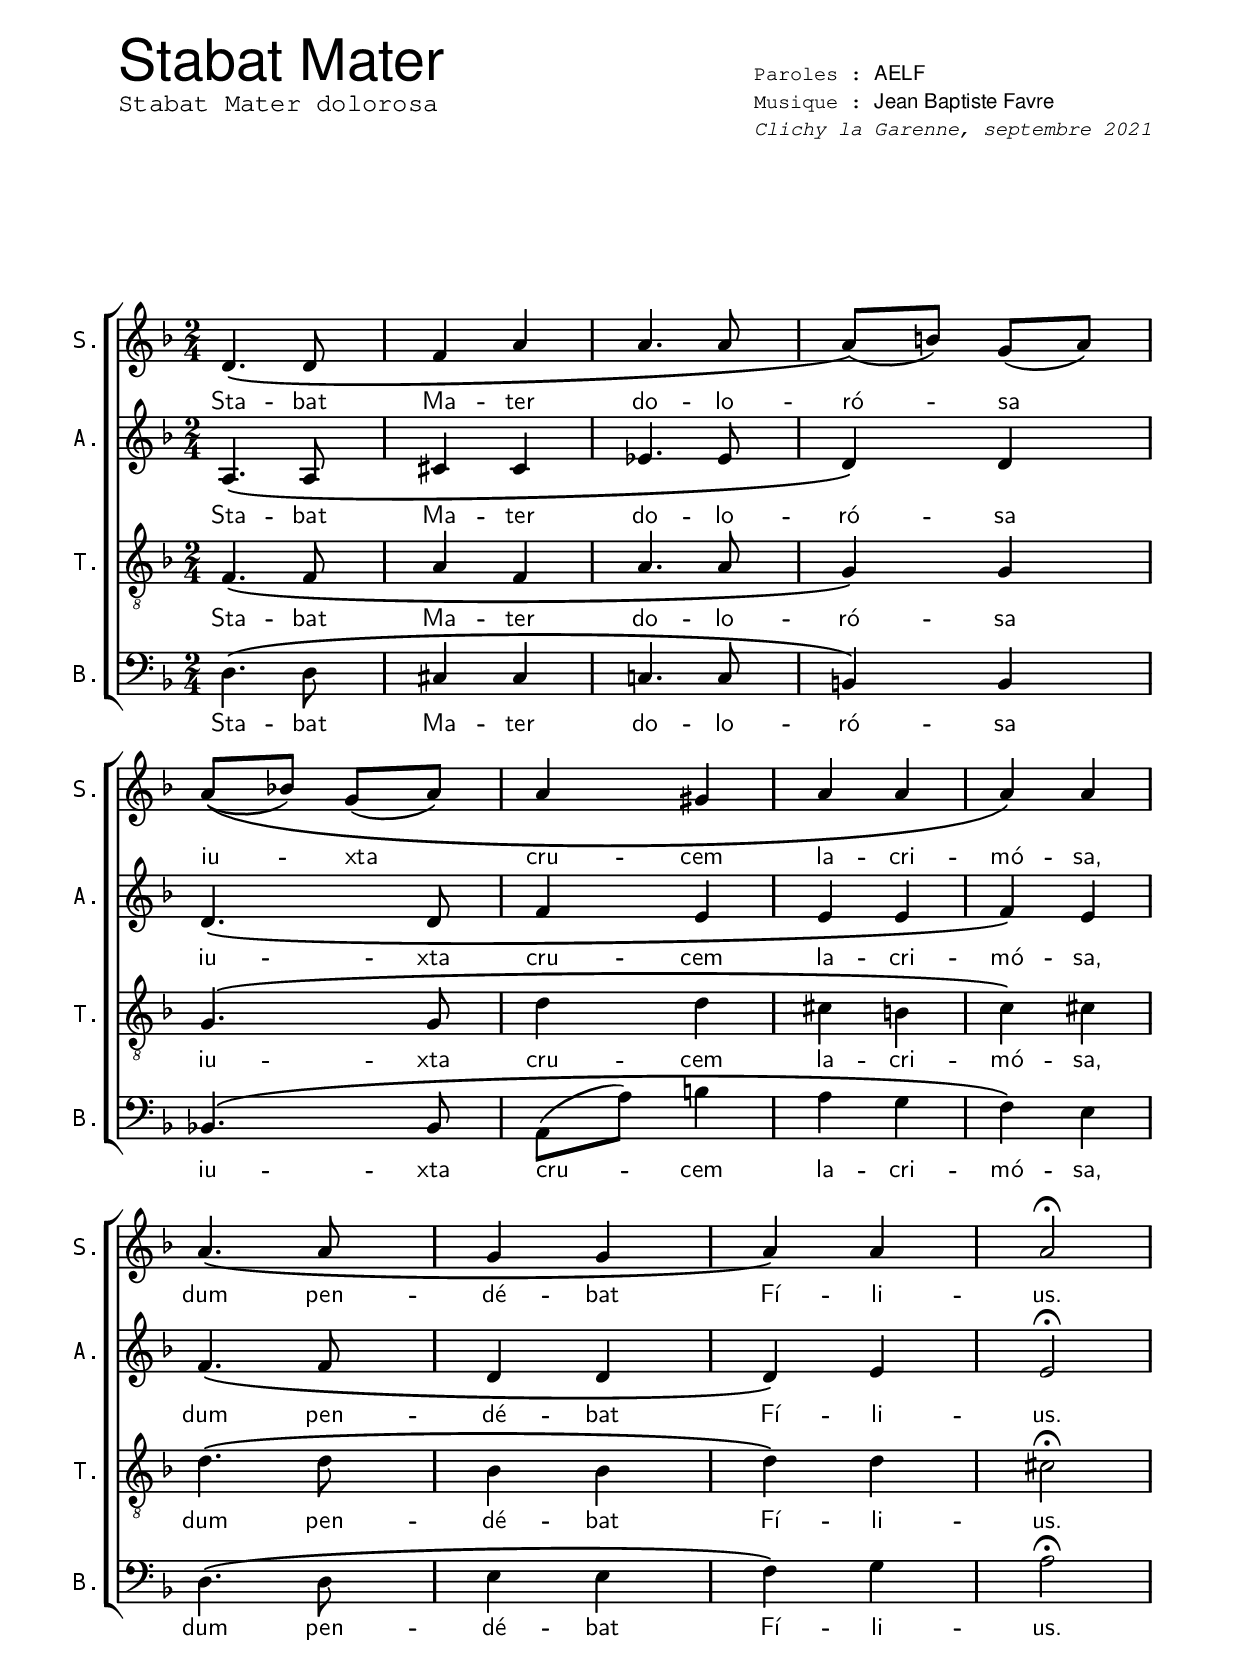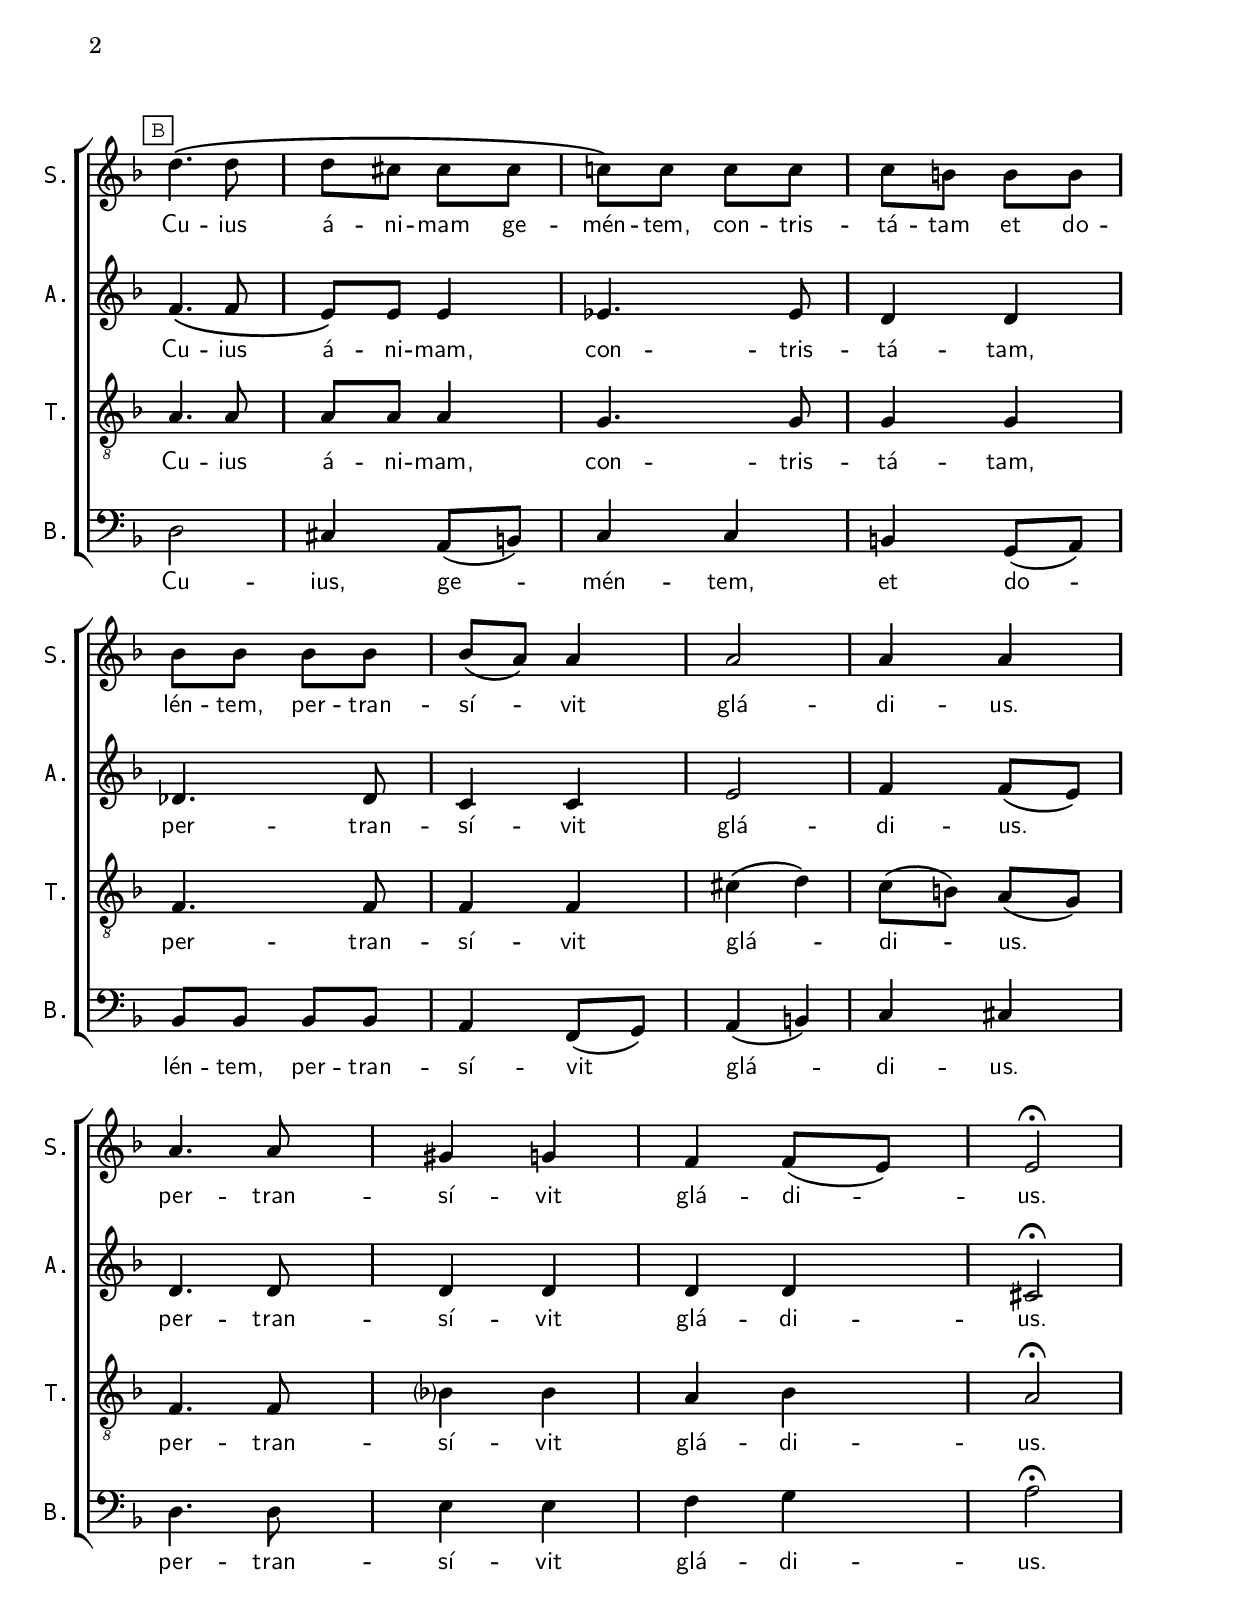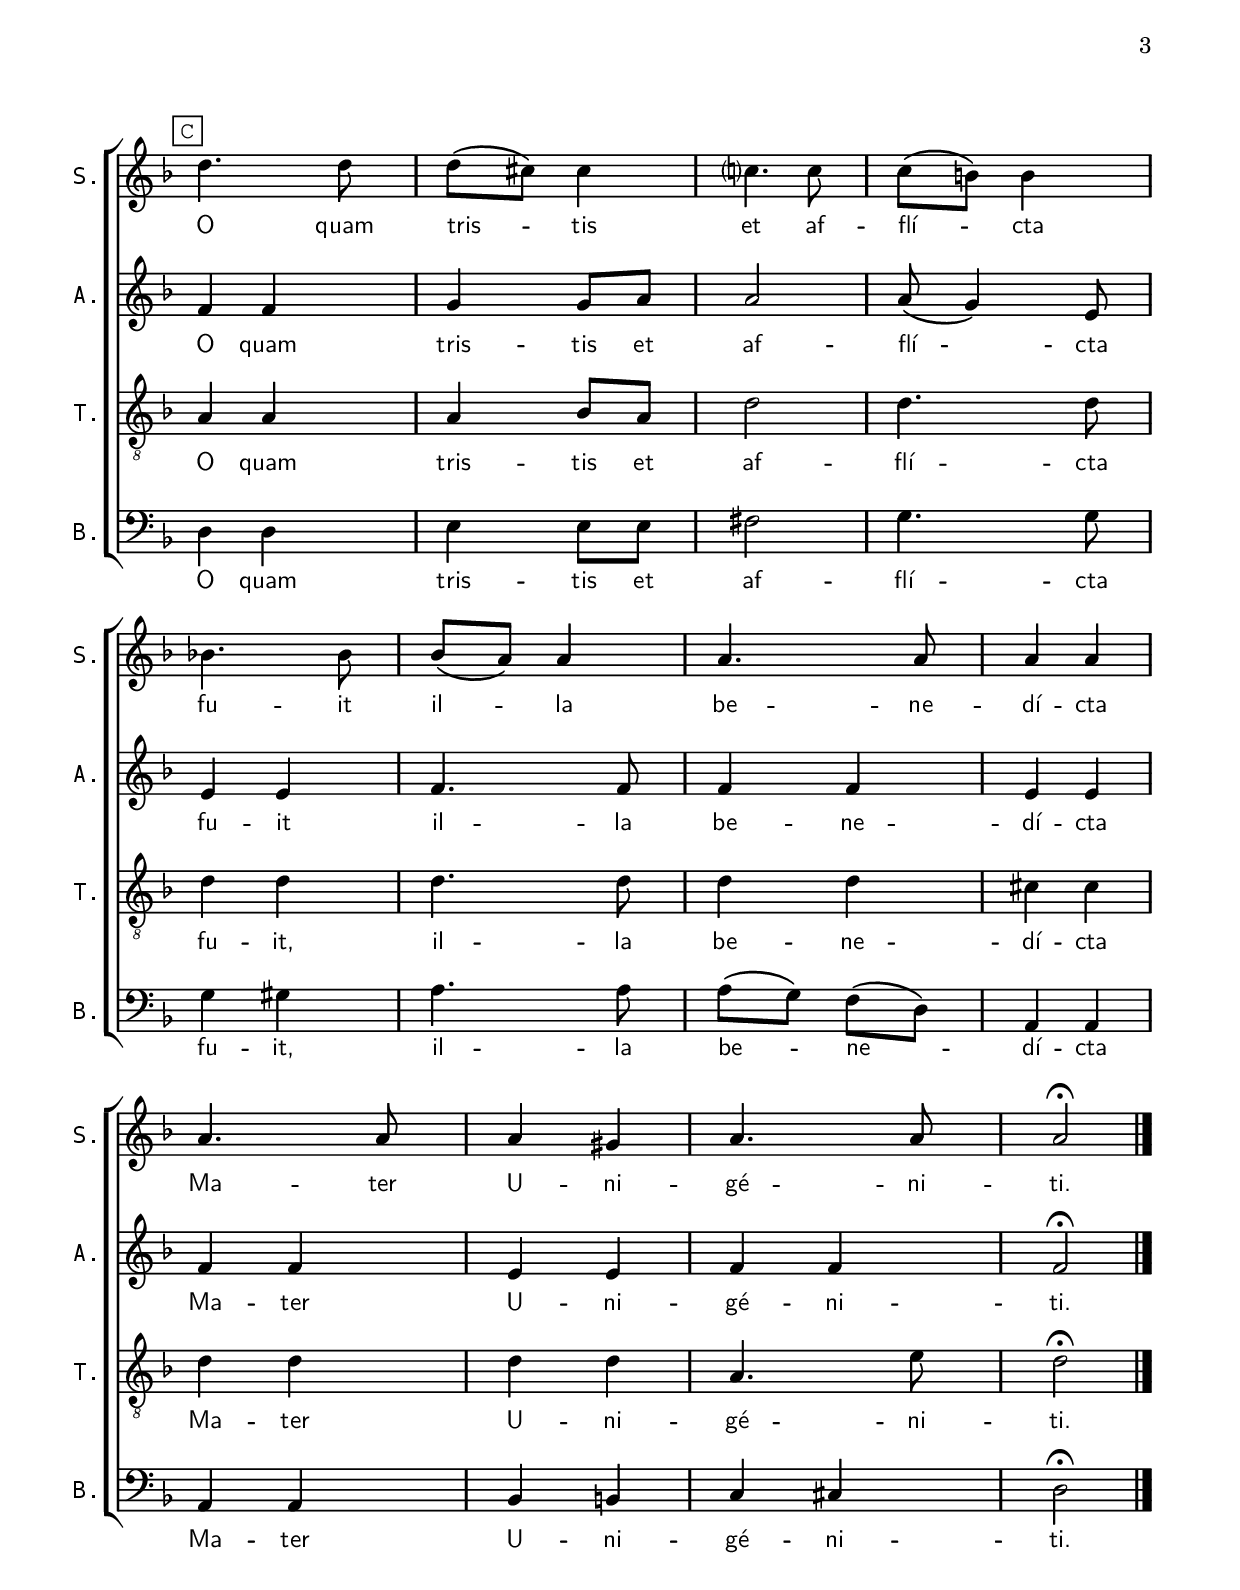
\version "2.22.0"
\language "english"
\include "gregorian.ly"
\include "../libs/commonFunctions.ily"

headers = \header {
  title = "Stabat Mater"
  subtitle = "Stabat Mater dolorosa"
  composer = "Jean Baptiste Favre"
  poet = "AELF"
  dedication = "Clichy la Garenne, septembre 2021"
  }

%%%%%%%%%%%%%%%%%%%%%%%%%%
%%%%%     Répons     %%%%%
%%%%%%%%%%%%%%%%%%%%%%%%%%
reponsRhythms = {
  \key f \major \time 2/4
  s2*4 \break
  s2*4 \break
  s2*4 \pageBreak
  \markCustom "B"
  s2*4 \break
  s2*4 \break
  s2*4 \pageBreak
  \markCustom "C"
  s2*4 \break
  s2*4 \break
  s2*4 \pageBreak
  \bar "|." \break
  }
reponsSopranosMusic = \relative c' {
  d4.\( d8 f4 a a4. a8 a8\) (b) g (a)
  a8\( (bf!) g (a) a4 gs a4 a a\) a
  a4.\( a8 g4 g a\) a a2\fermata

  d4.\( d8 d cs cs cs c!8\) c c c c b b b
  bf8 bf bf bf bf (a) a4 a2 a4 a
  a4. a8 gs4 g f f8 (e) e2\fermata

  d'4. d8 d8 (cs) cs4 c?4. c8 c8 (b) b4
  bf!4. bf8 bf8 (a) a4 a4. a8 a4 a4
  a4. a8 a4 gs a4. a8 a2\fermata
  }
reponsAltosMusic = \relative c' {
  a4.\( a8 cs4 cs ef4. ef8 d4\) d
  d4.\( d8 f4 e e e f\) e
  f4.\( f8 d4 d d\) e e2\fermata

  f4.\( f8 e8\) e e4 ef4. ef8 d4 d4
  df4. df8 c4 c4 e2 f4 f8 (e)
  d4. d8 d4 d d d cs2\fermata

  f4 f g4 g8 a a2 a8 (g4) e8
  e4 e f4. f8 f4 f e e4
  f4 f e e f f f2\fermata
  }
reponsTenorsMusic =  \relative c {
  f4.\( f8 a4 f a4. a8 g4\) g
  g4.\( g8 d'4 d cs b! c\) cs
  d4.\( d8 bf4 bf d4\) d cs2\fermata

  a4. a8 a8 a a4 g4. g8 g4 g4
  f4. f8 f4 f4 cs'4 (d) c8 (b) a8 (g)
  f4. f8 bf?4 bf a bf a2\fermata

  a4 a a4 bf8 a d2 d4. d8
  d4 d d4. d8 d4 d cs cs4
  d4 d d d a4. e'8 d2\fermata
  }
reponsBassesMusic =  \relative c {
  d4.\( d8 cs4 cs c!4. c8 b4\) b
  bf!4.\( bf8 a8 (a') b4 a g f\) e
  d4.\( d8 e4 e f\) g a2\fermata

  d,2 cs4 a8 (b) c4 c4 b4 g8 (a)
  bf8 bf bf bf a4 f8 (g) a4 (b) c cs
  d4. d8 e4 e f g a2\fermata

  d,4 d e4 e8 e fs2 g4. g8
  g4 gs a4. a8 a8 (g) f (d) a4 a4
  a4 a bf b c cs d2\fermata
  }
reponsLyrics = \lyricmode {
  Sta -- bat Ma -- ter do -- lo -- ró -- sa
  iu -- xta cru -- cem la -- cri -- mó -- sa,
  dum pen -- dé -- bat Fí -- li -- us.

  Cu -- ius á -- ni -- mam ge -- mén -- tem,
  con -- tris -- tá -- tam et do -- lén -- tem,
  per -- tran -- sí -- vit glá -- di -- us.
  per -- tran -- sí -- vit glá -- di -- us.

  O quam tris -- tis et af -- flí -- cta
  fu -- it il -- la be -- ne -- dí -- cta
  Ma -- ter U -- ni -- gé -- ni -- ti.

Quæ mæ -- ré -- bat, et do -- léb -- at,
Pi -- a Ma -- ter dum vi -- dé -- bat
na -- ti pœ -- nas ín -- cly -- ti.

Quis est ho -- mo, qui non fle -- ret,
Ma -- trem Chri -- sti si vi -- dé -- ret
in tan -- to sup -- plí -- ci -- o ?

Quis non pos -- set con -- tri -- stá -- ri,
Pi -- am Ma -- trem con -- tem -- pla -- ri
do -- len -- tem cum Fi -- li -- o ?

Pro pec -- cá -- tis su -- æ gen -- tis
vi -- dit Ie -- sum in tor -- mén -- tis
et fla -- gél -- lis súb -- di -- tum.

Vidit suum dulcem natum
Moriéntem desolátum,
Dum emísit spíritum.

Eia Mater, fons amóris,
Me sentíre vim dolóris
Fac, ut tecum lugéam.

Fac, ut ardeat cor meum
In amando Christum Deum,
Ut sibi complaceam.

Sancta Mater, istud agas,
Crucifixi fige plagas
Cordi meo valide.

Tui nati vulnerati,
Tam dignati pro me pati,
Pœnas mecum divide.

Fac me tecum pie flere,
Crucifixo condolere,
Donec ego vixero.

Iuxta Crucem tecum stare,
Et me tibi sociare
In planctu desidero.

Virgo virginum præclara,
Mihi iam non sis amara :
Fac me tecum plangere.

Fac ut portem Christi mortem,
Passionis fac consortem,
Et plagas recolere.

Fac me plagis vulnerari,
Fac me Cruce inebriari
Et cruore Filii.

Flammis ne urar succensus
Per te, Virgo, sim defensus
In die iudicii

Christe, cum sit hinc exire,
Da per Matrem me venire
Ad palmam victoriæ.

Quando corpus morietur,
Fac ut animæ donetur
Paradisi gloria.
}
reponsAltoLyrics = \lyricmode {
  Sta -- bat Ma -- ter do -- lo -- ró -- sa
  iu -- xta cru -- cem la -- cri -- mó -- sa,
  dum pen -- dé -- bat Fí -- li -- us.

  Cu -- ius á -- ni -- mam, %ge -- mén -- tem,
  con -- tris -- tá -- tam, %et do -- lén -- tem,
  per -- tran -- sí -- vit glá -- di -- us.
  per -- tran -- sí -- vit glá -- di -- us.

  O quam tris -- tis et af -- flí -- cta
  fu -- it il -- la be -- ne -- dí -- cta
  Ma -- ter U -- ni -- gé -- ni -- ti.

}
reponsTenorLyrics = \lyricmode {
  Sta -- bat Ma -- ter do -- lo -- ró -- sa
  iu -- xta cru -- cem la -- cri -- mó -- sa,
  dum pen -- dé -- bat Fí -- li -- us.

  Cu -- ius á -- ni -- mam, %ge -- mén -- tem,
  con -- tris -- tá -- tam, %et do -- lén -- tem,
  per -- tran -- sí -- vit glá -- di -- us.
  per -- tran -- sí -- vit glá -- di -- us.

  O quam tris -- tis et af -- flí -- cta
  fu -- it, il -- la be -- ne -- dí -- cta
  Ma -- ter U -- ni -- gé -- ni -- ti.

}
reponsBassLyrics = \lyricmode {
  Sta -- bat Ma -- ter do -- lo -- ró -- sa
  iu -- xta cru -- cem la -- cri -- mó -- sa,
  dum pen -- dé -- bat Fí -- li -- us.

  Cu -- ius, ge -- mén -- tem,
  et do -- lén -- tem,
  per -- tran -- sí -- vit glá -- di -- us.
  per -- tran -- sí -- vit glá -- di -- us.

  O quam tris -- tis et af -- flí -- cta
  fu -- it, il -- la be -- ne -- dí -- cta
  Ma -- ter U -- ni -- gé -- ni -- ti.

}

%%%%%%%%%%%%%%%%%%%%%%%%%%%%%%%%%%%%%%%%%%%%
%%%%%          DRAW PARTITION          %%%%%
%%%%%%%%%%%%%%%%%%%%%%%%%%%%%%%%%%%%%%%%%%%%
FirstPageHeaders = \headers
OtherPageHeaders = \header {
  title = ##f
  subtitle = ##f
  composer = ##f
  poet = ##f
  dedication = ##f
  }

\paper {
  top-margin = 1\cm
  bottom-margin = 1\cm
  left-margin = 1\cm
  right-margin = 1\cm
  indent = 1\cm
  % Plan for recto-verso printing with inner margin
  two-sided = ##t
  inner-margin =  2\cm
  outer-margin = 1.5\cm

  oddFooterMarkup = {}
  #(include-special-characters)

  %#(define fonts
  %  (set-global-fonts
  %   #:music "emmentaler"
  %   #:brace "emmentaler"
  %   #:roman "Latin Modern Roman"
  %   #:sans "Latin Modern Sans"
  %   #:typewriter "Monospace Regular"
  %  ))
  }
FirstScorePaper = \paper {
    markup-system-spacing = #'((basic-distance . 30)
       (minimum-distance . 30)
       (padding . 5)
       (stretchability . 5))
    top-markup-spacing = #'((basic-distance . 3)
       (minimum-distance . 3)
       (padding . 3)
       (stretchability . 3))
    top-system-spacing = #'((basic-distance . 6)
       (minimum-distance . 6)
       (padding . 6)
       (stretchability . 5))
    system-system-spacing = #'((basic-distance . 3)
       (minimum-distance . 3)
       (padding . 3)
       (stretchability . 3))
    scoreTitleMarkup = \markup \columns {
      \fill-line {
          \column {
            \line {
              \left-column {
                \fontsize #8 \sans \fromproperty #'header:title
                \fontsize #1 \typewriter \fromproperty #'header:subtitle
              }
            }
          }
          \column {
            \line {
              \fontsize #-1
              \left-column {
                \line { \concat { \typewriter "Paroles&nbsp;:&nbsp;" \sans \fromproperty #'header:poet \bold " " } }
                \line { \concat { \typewriter "Musique&nbsp;:&nbsp;" \sans \fromproperty #'header:composer \bold " " } }
                \typewriter \italic \fromproperty #'header:dedication
              }
            }
          }
        }
    }
    oddFooterMarkup = {}
  }
OtherScoresPaper = \paper {
    markup-system-spacing = #'((basic-distance . 3)
       (minimum-distance . 3)
       (padding . 3)
       (stretchability . 5))
    top-markup-spacing = #'((basic-distance . 3)
       (minimum-distance . 3)
       (padding . 3)
     4 (stretchability . 5))
    top-system-spacing = #'((basic-distance . 9)
       (minimum-distance . 9)
       (padding . 7)
       (stretchability . 5))
    system-system-spacing = #'((basic-distance . 3)
       (minimum-distance . 3)
       (padding . 3)
      (stretchability . 5))
  }
LastScorePaper = \paper {
    top-system-spacing = #'((basic-distance . 5)
       (minimum-distance . 3)
       (padding . 1)
       (stretchability . 10))
    system-system-spacing = #'((basic-distance . 0)
       (minimum-distance . 0)
       (padding . 1)
       (stretchability . 10))
   score-markup-spacing = #'((basic-distance . 0)
       (minimum-distance . 0)
       (padding . 1)
       (stretchability . 10))
    markup-system-spacing = #'((basic-distance . 5)
       (minimum-distance . 3)
       (padding . 1)
       (stretchability . 10))
}
AllScoreLayout = \layout {
      ragged-last = ##f
      \context {
          \Staff
          %\RemoveEmptyStaves
          \override NoteHead #'style = #'altdefault
          \override InstrumentName #'font-name = #"Monospace Regular"
      }
      \context {
          \PianoStaff
          %\RemoveEmptyStaves
          \override NoteHead #'style = #'altdefault
          \override InstrumentName #'font-name = #"Monospace Regular"
      }
      \context {
          \ChoirStaff
          %\RemoveEmptyStaves
          \override NoteHead #'style = #'altdefault
          \override InstrumentName #'font-name = #"Monospace Regular"
      }
      \override LyricText #'font-name = #"Latin Modern Sans"
      \override Score.RehearsalMark.font-family = #'typewriter
  }
%%%%%%%%%%%%%%%%%%%%%%%%%%%%%%%%%%%%%%%%%%%%%%%%%%%%%%%%%%%%%%%%%%%
%%%%%%%%%%%%%%%%%%%          Antienne          %%%%%%%%%%%%%%%%%%%%
%%%%%%%%%%%%%%%%%%%%%%%%%%%%%%%%%%%%%%%%%%%%%%%%%%%%%%%%%%%%%%%%%%%

\bookpart { % Stance
  \FirstScorePaper
  \score {
    { % Partition Stance
      \new ChoirStaff = "ChoirStaff"
      {
        <<
          \new Staff = "reponsHighStaff" \with { instrumentName = \markup{ "S."} shortInstrumentName = \markup{"S."} }
          <<
            \clef "treble"
            \new Voice = "reponsRhythms" { \reponsRhythms \bar "||" }
            \new Voice = "reponsSoprano" { \oneVoice \reponsSopranosMusic }
            \new Lyrics \lyricsto "reponsSoprano" { \reponsLyrics }
          >>
          \new Staff = "reponsHighStaff" \with { instrumentName = \markup{ "A."} shortInstrumentName = \markup{"A."} }
          <<
            \clef "treble"
            \new Voice = "reponsRhythms" { \reponsRhythms \bar "||" }
            \new Voice = "reponsAlto" { \oneVoice \reponsAltosMusic }
            \new Lyrics \lyricsto "reponsAlto" { \reponsAltoLyrics }
          >>
          \new Staff  = "reponsLowStaff" \with { instrumentName = \markup{ "T."} shortInstrumentName = \markup{"T."} }
          <<
            \clef "treble_8"
            \new Voice = "reponsRhythms" { \reponsRhythms }
            \new Voice = "reponsTenor" { \oneVoice \reponsTenorsMusic }
            \new Lyrics \lyricsto "reponsTenor" { \reponsTenorLyrics }
          >>
          \new Staff  = "reponsLowStaff" \with { instrumentName = \markup{ "B."} shortInstrumentName = \markup{"B."} }
          <<
            \clef "bass"
            \new Voice = "reponsRhythms" { \reponsRhythms }
            \new Voice = "reponsBass" { \oneVoice \reponsBassesMusic }
            \new Lyrics \lyricsto "reponsBass" { \reponsBassLyrics }
          >>
        >>
      }
    }
    \AllScoreLayout
    \FirstPageHeaders
  }
}